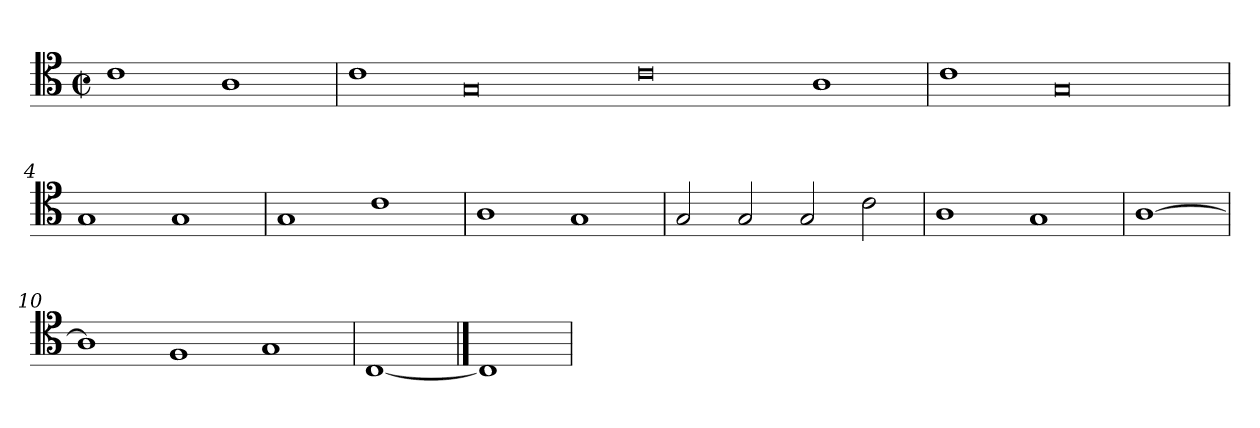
**kern
*part1
*staff1
*clefC4
*k[]
*M2/2
*met(c|)
=1
1c
1A
=2
1c
0G
0c
1A
=3
1c
0G
=4
1G
1G
=5
1G
1c
=6
1A
1G
=7
2G/
2G/
2G/
2c\
=8
1A
1G
=9
[1A
=10
1A]
1F
1G
=11
[1C
==12
1C]
=
*-
